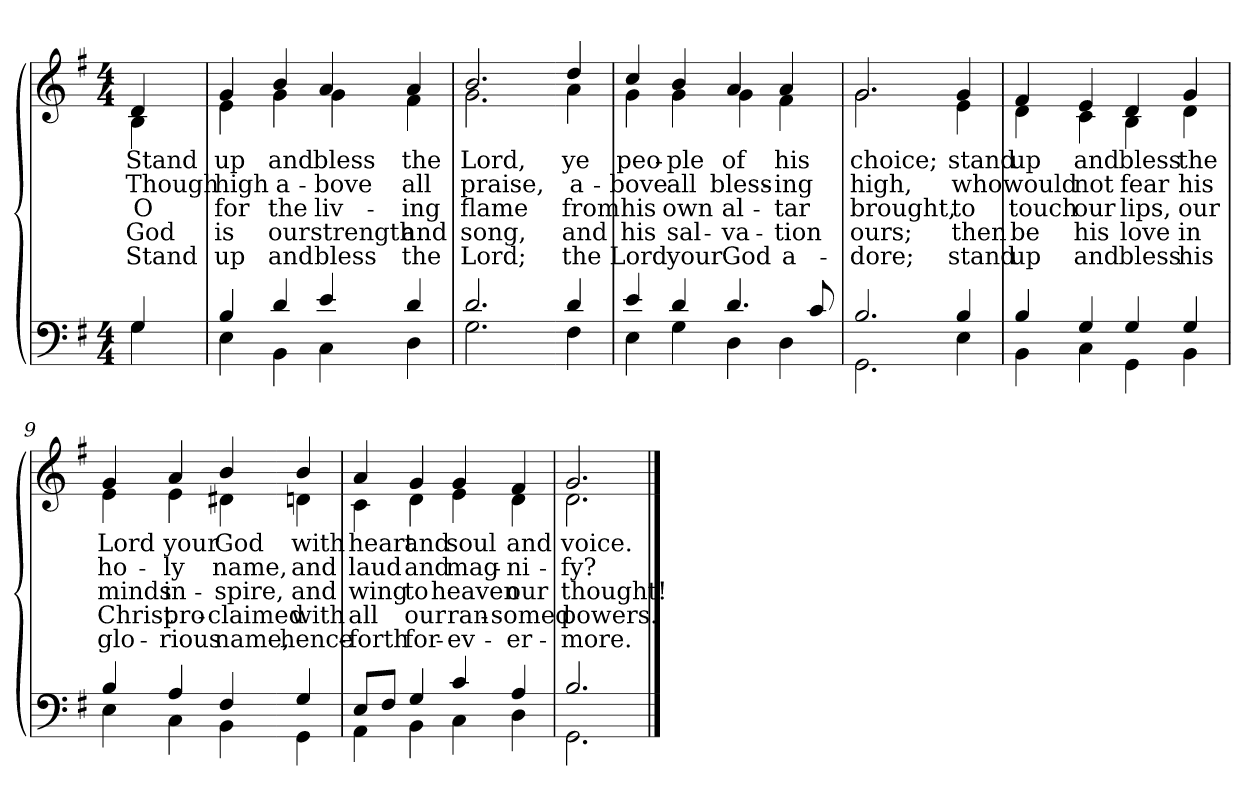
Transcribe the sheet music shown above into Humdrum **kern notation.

**kern	**kern	**text	**text	**text	**text	**text
*part2	*part1	*part1	*part1	*part1	*part1	*part1
*staff2	*staff1	*staff1	*staff1	*staff1	*staff1	*staff1
*clefF4	*clefG2	*	*	*	*	*
*k[f#]	*k[f#]	*	*	*	*	*
*M4/4	*M4/4	*	*	*	*	*
=1	=1	=1	=1	=1	=1	=1
*^	*	*	*	*	*	*
!	!	!LO:TX:b:i:t=Verse	!	!	!	!	!
!	!	!	!LO:LY:b	!LO:LY:b	!LO:LY:b	!LO:LY:b	!LO:LY:b
*	*	*^	*	*	*	*	*
4G/	4G\	4d/	4B\	Stand	Though	O	God	Stand
=2	=2	=2	=2	=2	=2	=2	=2	=2
!	!	!	!	!LO:LY:b	!LO:LY:b	!LO:LY:b	!LO:LY:b	!LO:LY:b
4B/	4E\	4g/	4e\	up	high	for	is	up
!	!	!	!	!LO:LY:b	!LO:LY:b	!LO:LY:b	!LO:LY:b	!LO:LY:b
4d/	4BB\	4b/	4g\	and	a-	the	our	and
!	!	!	!	!LO:LY:b	!LO:LY:b	!LO:LY:b	!LO:LY:b	!LO:LY:b
4e/	4C\	4a/	4g\	bless	-bove	liv-	strength	bless
!	!	!	!	!LO:LY:b	!LO:LY:b	!LO:LY:b	!LO:LY:b	!LO:LY:b
4d/	4D\	4a/	4f#\	the	all	-ing	and	the
=3	=3	=3	=3	=3	=3	=3	=3	=3
!	!	!	!	!LO:LY:b	!LO:LY:b	!LO:LY:b	!LO:LY:b	!LO:LY:b
2.d/	2.G\	2.b/	2.g\	Lord,	praise,	flame	song,	Lord;
!!LO:LB:g=z	!!
=4-	=4-	=4-	=4-	=4-	=4-	=4-	=4-	=4-
!	!	!	!	!LO:LY:b	!LO:LY:b	!LO:LY:b	!LO:LY:b	!LO:LY:b
4d/	4F#\	4dd/	4a\	ye	a-	from	and	the
=5	=5	=5	=5	=5	=5	=5	=5	=5
!	!	!	!	!LO:LY:b	!LO:LY:b	!LO:LY:b	!LO:LY:b	!LO:LY:b
4e/	4E\	4cc/	4g\	peo-	-bove	his	his	Lord
!	!	!	!	!LO:LY:b	!LO:LY:b	!LO:LY:b	!LO:LY:b	!LO:LY:b
4d/	4G\	4b/	4g\	-ple	all	own	sal-	your
!	!	!	!	!LO:LY:b	!LO:LY:b	!LO:LY:b	!LO:LY:b	!LO:LY:b
4.d/	4D\	4a/	4g\	of	bless-	al-	-va-	God
!	!	!	!	!LO:LY:b	!LO:LY:b	!LO:LY:b	!LO:LY:b	!LO:LY:b
.	4D\	4a/	4f#\	his	-ing	-tar	-tion	a-
8c/	.	.	.	.	.	.	.	.
=6	=6	=6	=6	=6	=6	=6	=6	=6
!	!	!	!	!LO:LY:b	!LO:LY:b	!LO:LY:b	!LO:LY:b	!LO:LY:b
2.B/	2.GG\	2.g/	2.g\	choice;	high,	brought,	ours;	-dore;
!!LO:LB:g=z	!!
=7-	=7-	=7-	=7-	=7-	=7-	=7-	=7-	=7-
!	!	!	!	!LO:LY:b	!LO:LY:b	!LO:LY:b	!LO:LY:b	!LO:LY:b
4B/	4E\	4g/	4e\	stand	who	to	then	stand
=8	=8	=8	=8	=8	=8	=8	=8	=8
!	!	!	!	!LO:LY:b	!LO:LY:b	!LO:LY:b	!LO:LY:b	!LO:LY:b
4B/	4BB\	4f#/	4d\	up	would	touch	be	up
!	!	!	!	!LO:LY:b	!LO:LY:b	!LO:LY:b	!LO:LY:b	!LO:LY:b
4G/	4C\	4e/	4c\	and	not	our	his	and
!	!	!	!	!LO:LY:b	!LO:LY:b	!LO:LY:b	!LO:LY:b	!LO:LY:b
4G/	4GG\	4d/	4B\	bless	fear	lips,	love	bless
!	!	!	!	!LO:LY:b	!LO:LY:b	!LO:LY:b	!LO:LY:b	!LO:LY:b
4G/	4BB\	4g/	4d\	the	his	our	in	his
=9	=9	=9	=9	=9	=9	=9	=9	=9
!	!	!	!	!LO:LY:b	!LO:LY:b	!LO:LY:b	!LO:LY:b	!LO:LY:b
4B/	4E\	4g/	4e\	Lord	ho-	minds	Christ	glo-
!	!	!	!	!LO:LY:b	!LO:LY:b	!LO:LY:b	!LO:LY:b	!LO:LY:b
4A/	4C\	4a/	4e\	your	-ly	in-	pro-	-rious
!	!	!	!	!LO:LY:b	!LO:LY:b	!LO:LY:b	!LO:LY:b	!LO:LY:b
4F#/	4BB\	4b/	4d#X\	God	name,	-spire,	-claimed	name,
!!LO:LB:g=z	!!
=10-	=10-	=10-	=10-	=10-	=10-	=10-	=10-	=10-
!	!	!	!	!LO:LY:b	!LO:LY:b	!LO:LY:b	!LO:LY:b	!LO:LY:b
4G/	4GG\	4b/	4d\	with	and	and	with	hence-
=11	=11	=11	=11	=11	=11	=11	=11	=11
!	!	!	!	!LO:LY:b	!LO:LY:b	!LO:LY:b	!LO:LY:b	!LO:LY:b
8E/L	4AA\	4a/	4c\	heart	laud	wing	all	-forth
8F#/J	.	.	.	.	.	.	.	.
!	!	!	!	!LO:LY:b	!LO:LY:b	!LO:LY:b	!LO:LY:b	!LO:LY:b
4G/	4BB\	4g/	4d\	and	and	to	our	for-
!	!	!	!	!LO:LY:b	!LO:LY:b	!LO:LY:b	!LO:LY:b	!LO:LY:b
4c/	4C\	4g/	4e\	soul	mag-	heaven	ran-	-ev-
!	!	!	!	!LO:LY:b	!LO:LY:b	!LO:LY:b	!LO:LY:b	!LO:LY:b
4A/	4D\	4f#/	4d\	and	-ni-	our	-somed	-er-
=12	=12	=12	=12	=12	=12	=12	=12	=12
!	!	!	!	!LO:LY:b	!LO:LY:b	!LO:LY:b	!LO:LY:b	!LO:LY:b
2.B/	2.GG\	2.g/	2.d\	voice.	-fy?	thought!	powers.	-more.
*v	*v	*	*	*	*	*	*	*
*	*v	*v	*	*	*	*	*
==	==	==	==	==	==	==
*-	*-	*-	*-	*-	*-	*-
